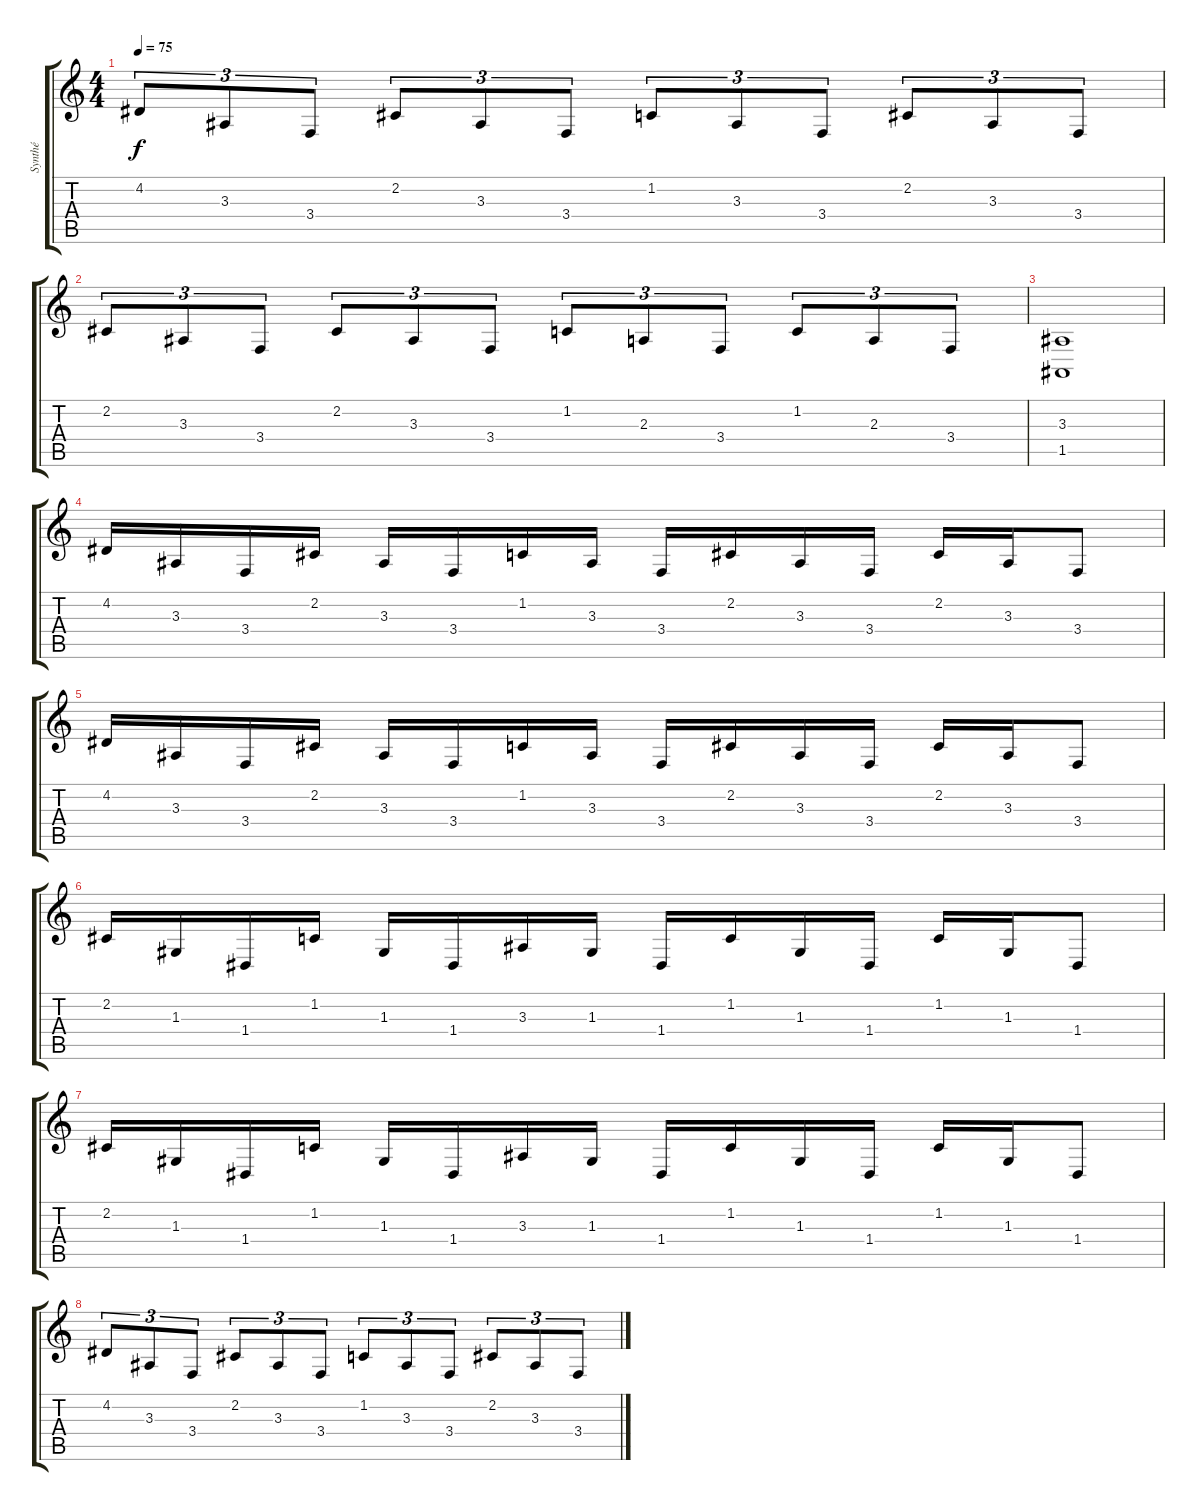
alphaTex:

\track ("Synthé" "Synthé") {instrument acousticgrandpiano}
\staff {score tabs}
\tuning (E4 B3 G3 D3 A2 E2) {hide}
\ts (4 4)
\tempo 75
\clef g2
\ks c
4.2.8{tu (3 2) dy f} 3.3.8{tu (3 2)} 3.4.8{tu (3 2)} 2.2.8{tu (3 2)} 3.3.8{tu (3 2)} 3.4.8{tu (3 2)} 1.2.8{tu (3 2)} 3.3.8{tu (3 2)} 3.4.8{tu (3 2)} 2.2.8{tu (3 2)} 3.3.8{tu (3 2)} 3.4.8{tu (3 2)} |
2.2.8{tu (3 2)} 3.3.8{tu (3 2)} 3.4.8{tu (3 2)} 2.2.8{tu (3 2)} 3.3.8{tu (3 2)} 3.4.8{tu (3 2)} 1.2.8{tu (3 2)} 2.3.8{tu (3 2)} 3.4.8{tu (3 2)} 1.2.8{tu (3 2)} 2.3.8{tu (3 2)} 3.4.8{tu (3 2)} |
(3.3 1.5).1 |
4.2.16 3.3.16 3.4.16 2.2.16 3.3.16 3.4.16 1.2.16 3.3.16 3.4.16 2.2.16 3.3.16 3.4.16 2.2.16 3.3.16 3.4.8 |
4.2.16 3.3.16 3.4.16 2.2.16 3.3.16 3.4.16 1.2.16 3.3.16 3.4.16 2.2.16 3.3.16 3.4.16 2.2.16 3.3.16 3.4.8 |
2.2.16 1.3.16 1.4.16 1.2.16 1.3.16 1.4.16 3.3.16 1.3.16 1.4.16 1.2.16 1.3.16 1.4.16 1.2.16 1.3.16 1.4.8 |
2.2.16 1.3.16 1.4.16 1.2.16 1.3.16 1.4.16 3.3.16 1.3.16 1.4.16 1.2.16 1.3.16 1.4.16 1.2.16 1.3.16 1.4.8 |
4.2.8{tu (3 2)} 3.3.8{tu (3 2)} 3.4.8{tu (3 2)} 2.2.8{tu (3 2)} 3.3.8{tu (3 2)} 3.4.8{tu (3 2)} 1.2.8{tu (3 2)} 3.3.8{tu (3 2)} 3.4.8{tu (3 2)} 2.2.8{tu (3 2)} 3.3.8{tu (3 2)} 3.4.8{tu (3 2)}
